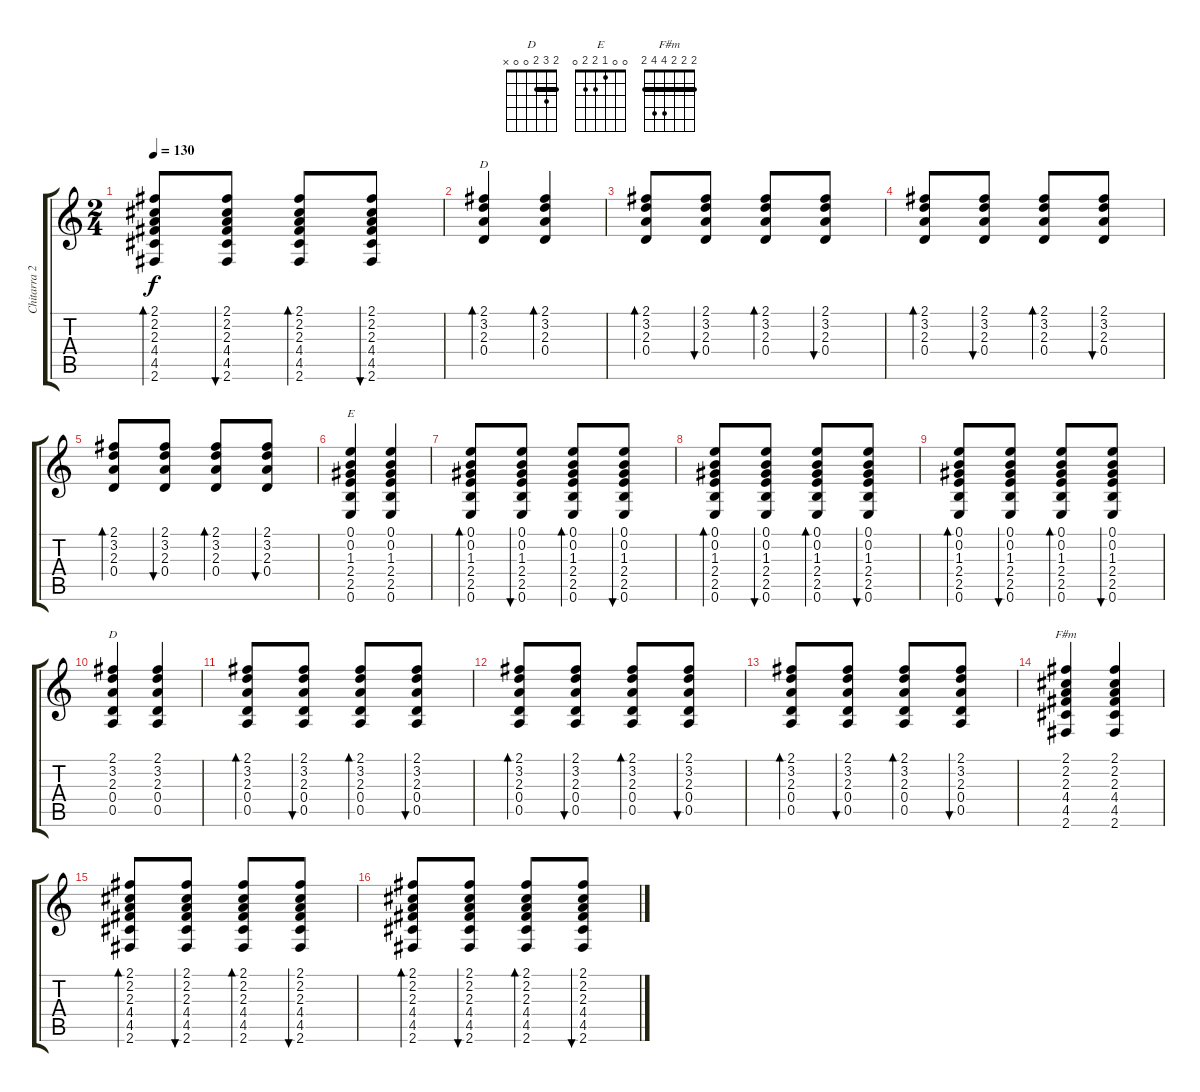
\track ("Chitarra 2" "Chitarra 2") {instrument acousticguitarsteel}
\staff {score tabs}
\tuning (E4 B3 G3 D3 A2 E2) {hide}
\chord ("D" 2 3 2 0 x x) {barre 2}
\chord ("E" 0 0 1 2 2 0)
\chord ("D" 2 3 2 0 0 x) {barre 2}
\chord ("F#m" 2 2 2 4 4 2) {barre 2}
\ts (2 4)
\tempo 130
\clef g2
\ks c
(2.1 2.2 2.3 4.4 4.5 2.6).8{bd 60 dy f} (2.1 2.2 2.3 4.4 4.5 2.6).8{bu 60} (2.1 2.2 2.3 4.4 4.5 2.6).8{bd 60} (2.1 2.2 2.3 4.4 4.5 2.6).8{bu 60} |
(2.1 3.2 2.3 0.4).4{bd 60 ch "D"} (2.1 3.2 2.3 0.4).4{bd 60} |
(2.1 3.2 2.3 0.4).8{bd 60} (2.1 3.2 2.3 0.4).8{bu 60} (2.1 3.2 2.3 0.4).8{bd 60} (2.1 3.2 2.3 0.4).8{bu 60} |
(2.1 3.2 2.3 0.4).8{bd 60} (2.1 3.2 2.3 0.4).8{bu 60} (2.1 3.2 2.3 0.4).8{bd 60} (2.1 3.2 2.3 0.4).8{bu 60} |
(2.1 3.2 2.3 0.4).8{bd 60} (2.1 3.2 2.3 0.4).8{bu 60} (2.1 3.2 2.3 0.4).8{bd 60} (2.1 3.2 2.3 0.4).8{bu 60} |
(0.1 0.2 1.3 2.4 2.5 0.6).4{ch "E"} (0.1 0.2 1.3 2.4 2.5 0.6).4 |
(0.1 0.2 1.3 2.4 2.5 0.6).8{bd 60} (0.1 0.2 1.3 2.4 2.5 0.6).8{bu 60} (0.1 0.2 1.3 2.4 2.5 0.6).8{bd 60} (0.1 0.2 1.3 2.4 2.5 0.6).8{bu 60} |
(0.1 0.2 1.3 2.4 2.5 0.6).8{bd 60} (0.1 0.2 1.3 2.4 2.5 0.6).8{bu 60} (0.1 0.2 1.3 2.4 2.5 0.6).8{bd 60} (0.1 0.2 1.3 2.4 2.5 0.6).8{bu 60} |
(0.1 0.2 1.3 2.4 2.5 0.6).8{bd 60} (0.1 0.2 1.3 2.4 2.5 0.6).8{bu 60} (0.1 0.2 1.3 2.4 2.5 0.6).8{bd 60} (0.1 0.2 1.3 2.4 2.5 0.6).8{bu 60} |
(2.1 3.2 2.3 0.4 0.5).4{ch "D"} (2.1 3.2 2.3 0.4 0.5).4 |
(2.1 3.2 2.3 0.4 0.5).8{bd 60} (2.1 3.2 2.3 0.4 0.5).8{bu 60} (2.1 3.2 2.3 0.4 0.5).8{bd 60} (2.1 3.2 2.3 0.4 0.5).8{bu 60} |
(2.1 3.2 2.3 0.4 0.5).8{bd 60} (2.1 3.2 2.3 0.4 0.5).8{bu 60} (2.1 3.2 2.3 0.4 0.5).8{bd 60} (2.1 3.2 2.3 0.4 0.5).8{bu 60} |
(2.1 3.2 2.3 0.4 0.5).8{bd 60} (2.1 3.2 2.3 0.4 0.5).8{bu 60} (2.1 3.2 2.3 0.4 0.5).8{bd 60} (2.1 3.2 2.3 0.4 0.5).8{bu 60} |
(2.1 2.2 2.3 4.4 4.5 2.6).4{ch "F#m"} (2.1 2.2 2.3 4.4 4.5 2.6).4 |
(2.1 2.2 2.3 4.4 4.5 2.6).8{bd 60} (2.1 2.2 2.3 4.4 4.5 2.6).8{bu 60} (2.1 2.2 2.3 4.4 4.5 2.6).8{bd 60} (2.1 2.2 2.3 4.4 4.5 2.6).8{bu 60} |
(2.1 2.2 2.3 4.4 4.5 2.6).8{bd 60} (2.1 2.2 2.3 4.4 4.5 2.6).8{bu 60} (2.1 2.2 2.3 4.4 4.5 2.6).8{bd 60} (2.1 2.2 2.3 4.4 4.5 2.6).8{bu 60}
